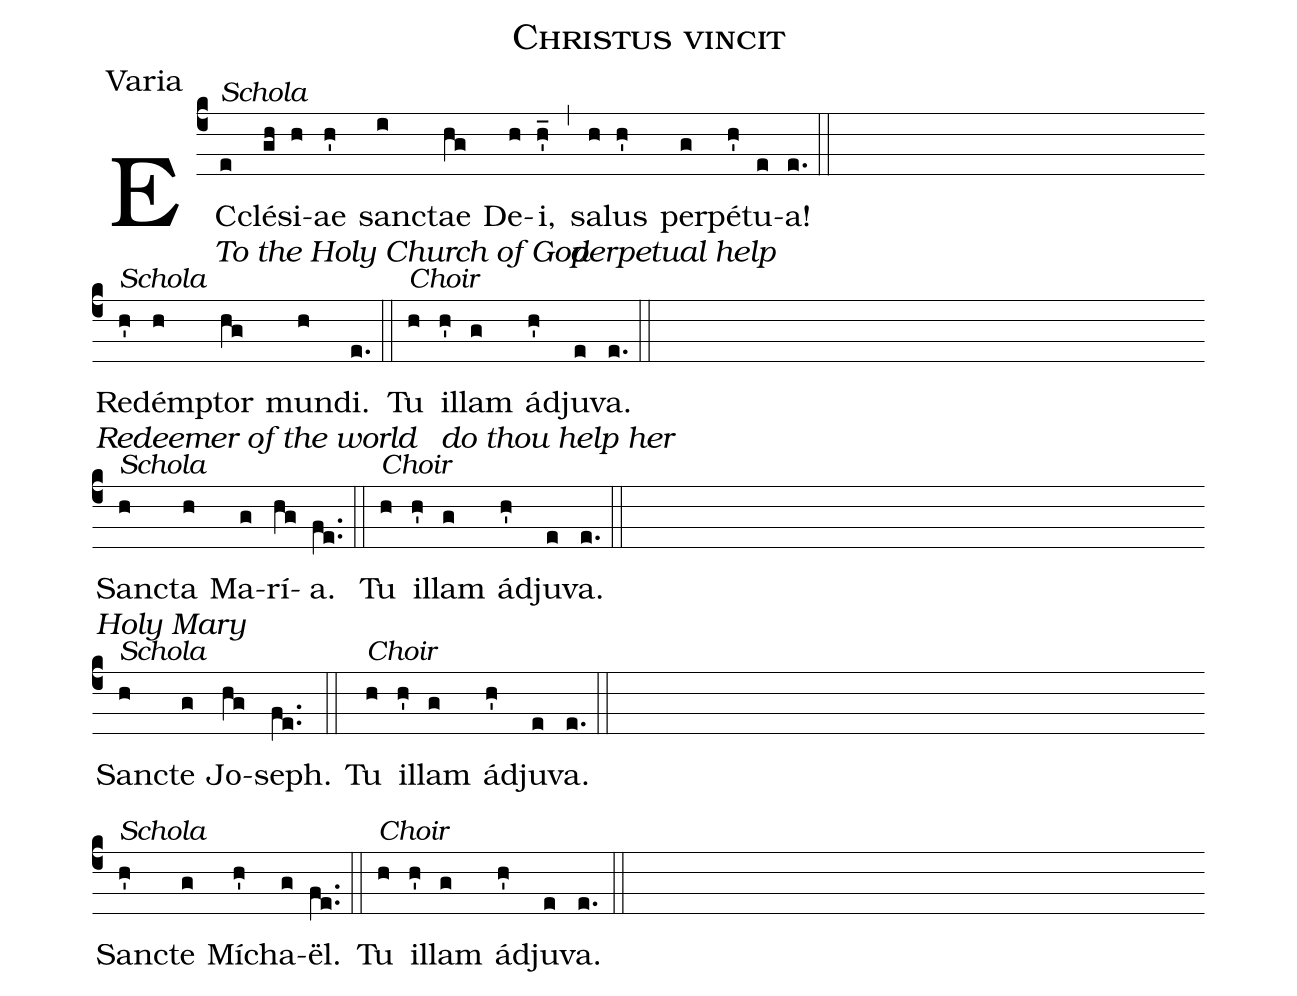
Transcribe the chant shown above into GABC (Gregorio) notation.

name:Christus vincit;
office-part:Varia;
%%
(c4) <alt>Schola</alt>EC[To the Holy Church of God](e)clé(gh)si(h)ae(h') san(i)ctae(hg) De(h)i,(h'_) (,) sa[perpetual help](h)lus(h') per(g)pé(h')tu(e)a!(e.) (::) (Z-)
<alt>Schola</alt>Red[Redeemer of the world](h')ém(h)ptor(hg) mun(h)di.(e.) (::) <alt>Choir</alt>Tu(h) il[do thou help her](h')lam(g) ád(h')ju(e)va.(e.) (::) (Z-)
<alt>Schola</alt>San[Holy Mary](h)cta(h) Ma(g)rí(hg)a.(fe..) (::) <alt>Choir</alt>Tu(h) il(h')lam(g) ád(h')ju(e)va.(e.) (::) (Z-)
<alt>Schola</alt>San(h)cte(g) Jo(hg)seph.(fe..) (::) <alt>Choir</alt>Tu(h) il(h')lam(g) ád(h')ju(e)va.(e.) (::) (Z-)
<alt>Schola</alt>San(h')cte(g) Mí(h')cha(g)ël.(fe..) (::) <alt>Choir</alt>Tu(h) il(h')lam(g) ád(h')ju(e)va.(e.) (::)
